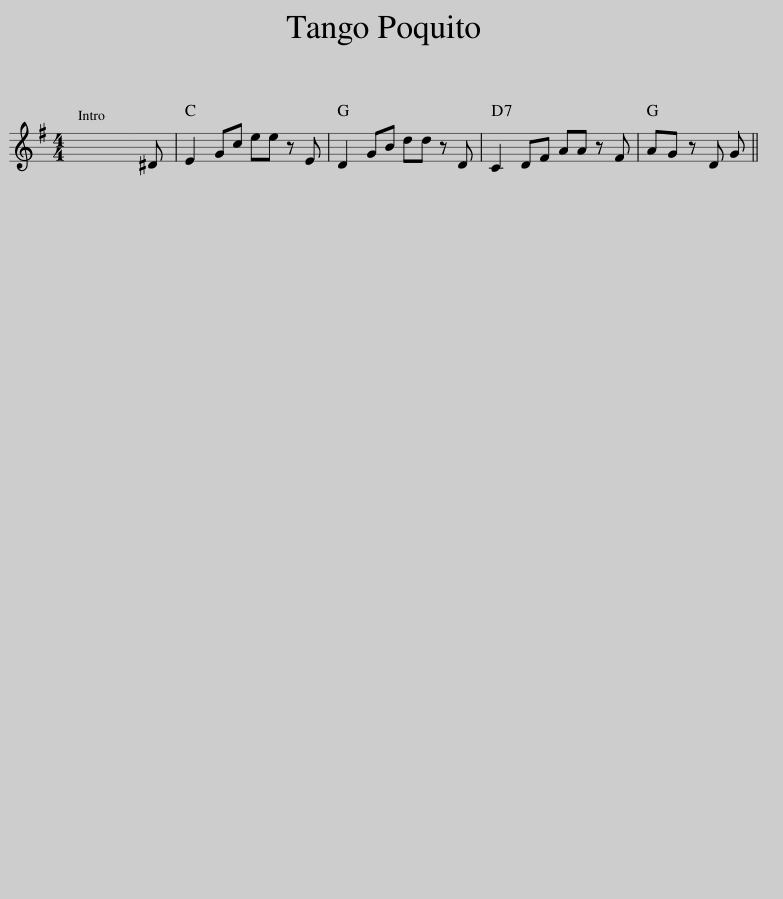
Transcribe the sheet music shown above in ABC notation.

X:1
L:1/8
M:4/4
I:linebreak $
K:G
V:1 treble
V:1
 x8 | ^D | E2 Gc ee z E | D2 GB dd z D | C2 DF AA z F | %5
 AG z D G || %6
